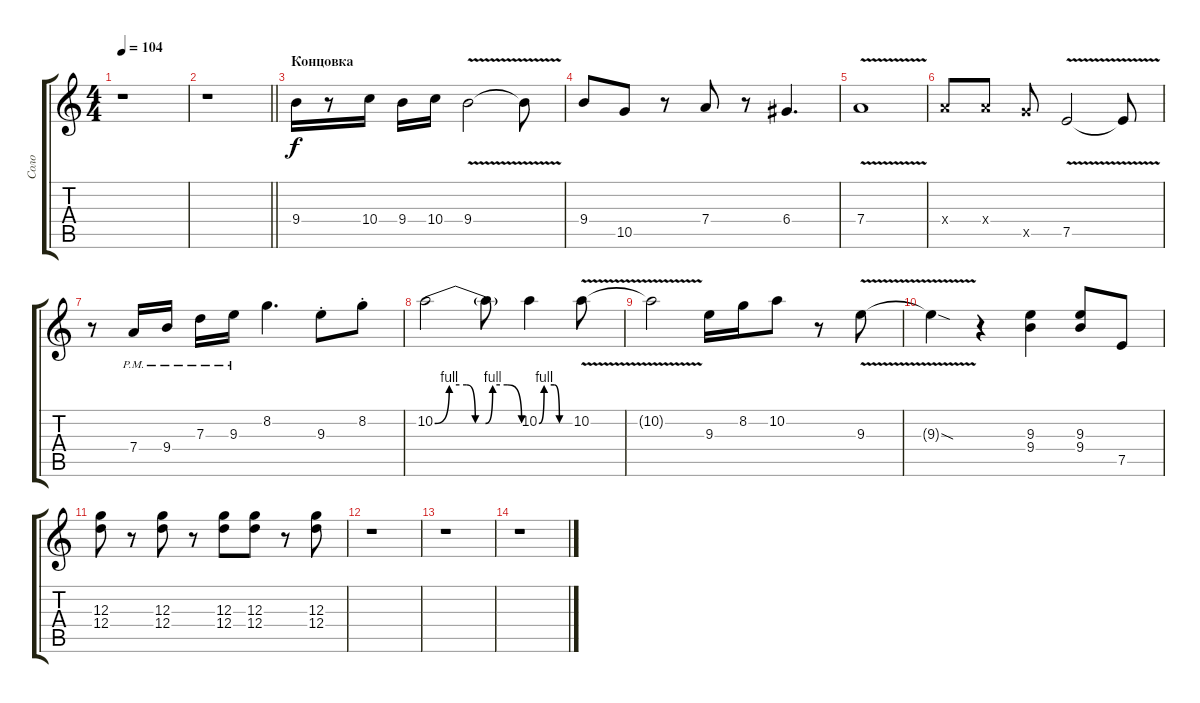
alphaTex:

\track ("Соло" "Соло") {instrument overdrivenguitar}
\staff {score tabs}
\tuning (E4 B3 G3 D3 A2 E2) {hide}
\ts (4 4)
\tempo 104
\clef g2
\ks c
r.1{dy f} |
\barLineRight lightlight
r.1 |
\section ("" "Концовка")
9.4.16 r.8 10.4.16 9.4.16 10.4.16 9.4{v}.2 9.4{t}.8 |
9.4.8 10.5.8 r.8 7.4.8 r.8 6.4.4{d} |
7.4{v}.1 |
7.4{x}.8 7.4{x}.8 10.5{x}.8 7.5{v}.2 7.5{t}.8 |
r.8 7.4{pm}.16 9.4{pm}.16 7.3{pm}.16 9.3{pm}.16 8.2.4{d} 9.3{st}.8 8.2{st}.8 |
10.2{be (custom 0 0 10 4 22 4 28 0 35 0 40 4 50 4 60 0)}.2 10.2{t}.8 10.2{be (custom 0 0 10 4 30 4 40 0 60 0)}.4 10.2{v}.8 |
10.2{t}.2 9.3.16 8.2.16 10.2.8 r.8 9.3{v}.8 |
9.3{sod t}.4 r.4 (9.3 9.4).4 (9.3 9.4).8 7.5.8 |
(12.3 12.4).8 r.8 (12.3 12.4).8 r.8 (12.3 12.4).8 (12.3 12.4).8 r.8 (12.3 12.4).8 |
r.1 |
r.1 |
r.1
